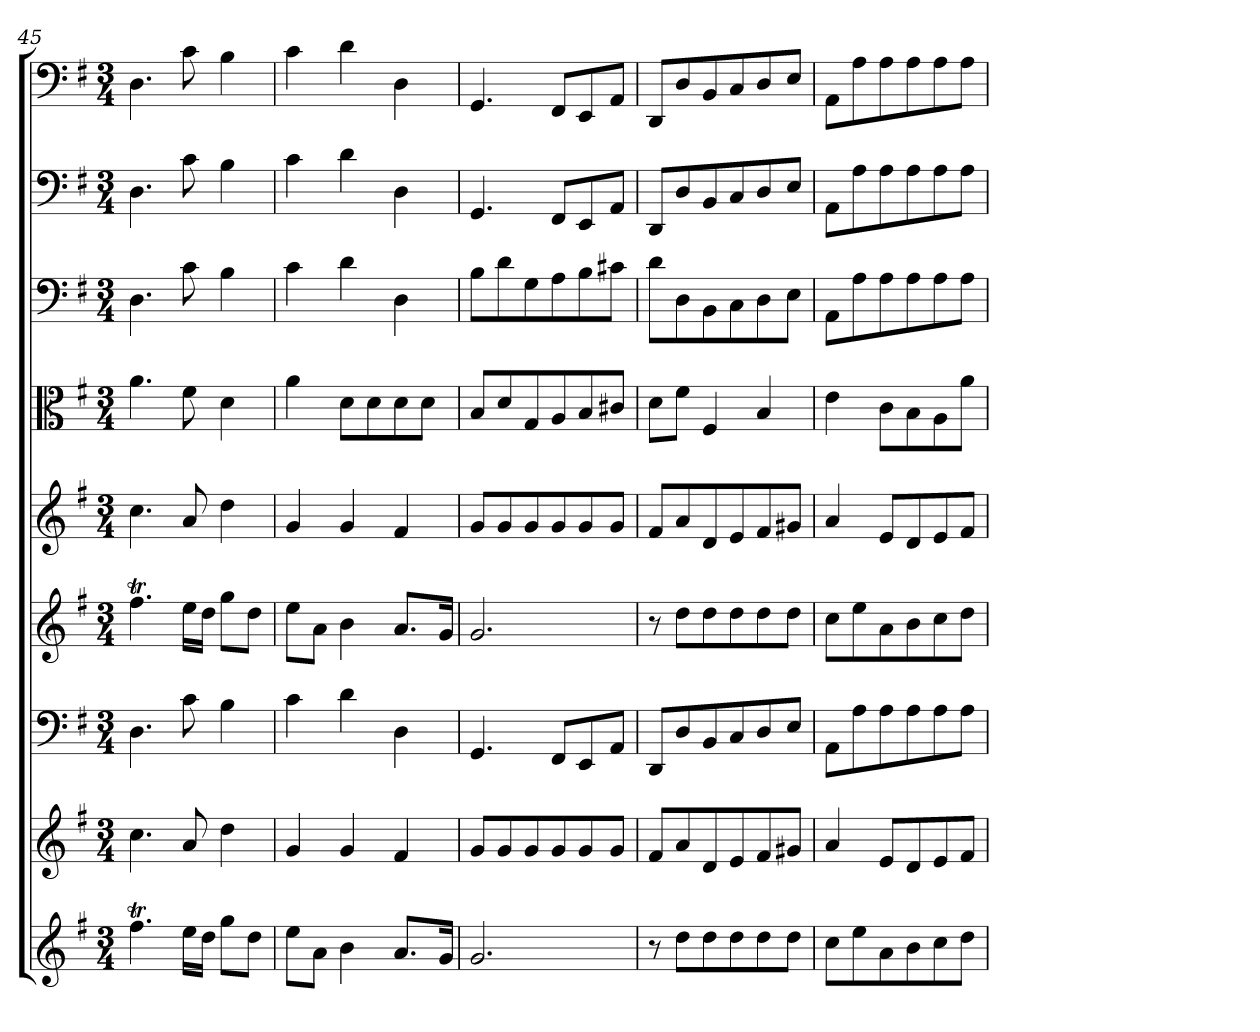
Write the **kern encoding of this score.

**kern	**kern	**kern	**kern	**kern	**kern	**kern	**kern	**kern
*part9	*part8	*part7	*part6	*part5	*part4	*part3	*part2	*part1
*staff9	*staff8	*staff7	*staff6	*staff5	*staff4	*staff3	*staff2	*staff1
*clefG2	*clefG2	*clefF4	*clefG2	*clefG2	*clefC3	*clefF4	*clefF4	*clefF4
*k[f#]	*k[f#]	*k[f#]	*k[f#]	*k[f#]	*k[f#]	*k[f#]	*k[f#]	*k[f#]
*e:	*e:	*e:	*e:	*e:	*e:	*e:	*e:	*e:
*M3/4	*M3/4	*M3/4	*M3/4	*M3/4	*M3/4	*M3/4	*M3/4	*M3/4
=45	=45	=45	=45	=45	=45	=45	=45	=45
4.ff#t\	4.cc\	4.D\	4.ff#t\	4.cc\	4.a\	4.D\	4.D\	4.D\
16ee\LL	8a/	8c\	16ee\LL	8a/	8f#\	8c\	8c\	8c\
16dd\JJ	.	.	16dd\JJ	.	.	.	.	.
8gg\L	4dd\	4B\	8gg\L	4dd\	4d\	4B\	4B\	4B\
8dd\J	.	.	8dd\J	.	.	.	.	.
=46	=46	=46	=46	=46	=46	=46	=46	=46
8ee\L	4g/	4c\	8ee\L	4g/	4a\	4c\	4c\	4c\
8a\J	.	.	8a\J	.	.	.	.	.
4b\	4g/	4d\	4b\	4g/	8d\L	4d\	4d\	4d\
.	.	.	.	.	8d\	.	.	.
8.a/L	4f#/	4D\	8.a/L	4f#/	8d\	4D\	4D\	4D\
.	.	.	.	.	8d\J	.	.	.
16g/Jk	.	.	16g/Jk	.	.	.	.	.
=47	=47	=47	=47	=47	=47	=47	=47	=47
2.g/	8g/L	4.GG/	2.g/	8g/L	8B/L	8B\L	4.GG/	4.GG/
.	8g/	.	.	8g/	8d/	8d\	.	.
.	8g/	.	.	8g/	8G/	8G\	.	.
.	8g/	8FF#/L	.	8g/	8A/	8A\	8FF#/L	8FF#/L
.	8g/	8EE/	.	8g/	8B/	8B\	8EE/	8EE/
.	8g/J	8AA/J	.	8g/J	8c#X/J	8c#X\J	8AA/J	8AA/J
=48	=48	=48	=48	=48	=48	=48	=48	=48
8r	8f#/L	8DD/L	8r	8f#/L	8d\L	8d\L	8DD/L	8DD/L
8dd\L	8a/	8D/	8dd\L	8a/	8f#\J	8D\	8D/	8D/
8dd\	8d/	8BB/	8dd\	8d/	4F#/	8BB\	8BB/	8BB/
8dd\	8e/	8C/	8dd\	8e/	.	8C\	8C/	8C/
8dd\	8f#/	8D/	8dd\	8f#/	4B/	8D\	8D/	8D/
8dd\J	8g#X/J	8E/J	8dd\J	8g#X/J	.	8E\J	8E/J	8E/J
=49	=49	=49	=49	=49	=49	=49	=49	=49
8cc\L	4a/	8AA\L	8cc\L	4a/	4e\	8AA\L	8AA\L	8AA\L
8ee\	.	8A\	8ee\	.	.	8A\	8A\	8A\
8a\	8e/L	8A\	8a\	8e/L	8c\L	8A\	8A\	8A\
8b\	8d/	8A\	8b\	8d/	8B\	8A\	8A\	8A\
8cc\	8e/	8A\	8cc\	8e/	8A\	8A\	8A\	8A\
8dd\J	8f#/J	8A\J	8dd\J	8f#/J	8a\J	8A\J	8A\J	8A\J
=	=	=	=	=	=	=	=	=
*-	*-	*-	*-	*-	*-	*-	*-	*-
